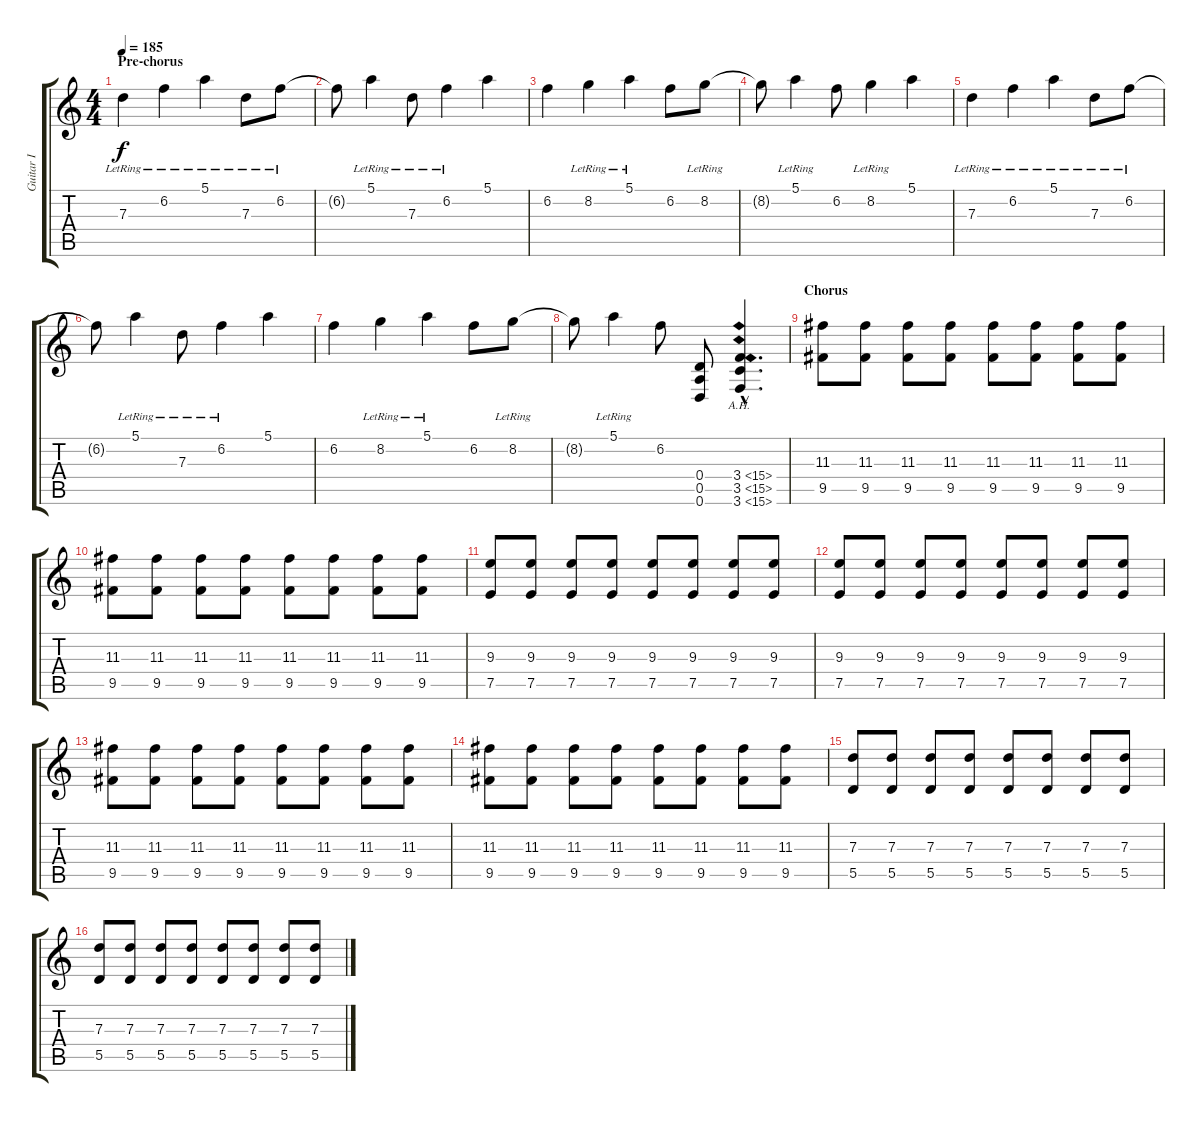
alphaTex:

\track ("Guitar I" "Guitar I") {instrument distortionguitar}
\staff {score tabs}
\tuning (E4 B3 G3 D3 A2 D2) {hide}
\ts (4 4)
\section ("" "Pre-chorus")
\tempo 185
\clef g2
\ks c
7.3{lr}.4{dy f volume 14 instrument electricguitarclean} 6.2{lr}.4 5.1{lr}.4 7.3{lr}.8 6.2{lr}.8 |
6.2{t}.8 5.1{lr}.4 7.3{lr}.8 6.2{lr}.4 5.1.4 |
6.2.4 8.2{lr}.4 5.1{lr}.4 6.2.8 8.2{lr}.8 |
8.2{t}.8 5.1{lr}.4 6.2.8 8.2{lr}.4 5.1.4 |
7.3{lr}.4{volume 14 instrument electricguitarclean} 6.2{lr}.4 5.1{lr}.4 7.3{lr}.8 6.2{lr}.8 |
6.2{t}.8 5.1{lr}.4 7.3{lr}.8 6.2{lr}.4 5.1.4 |
6.2.4 8.2{lr}.4 5.1{lr}.4 6.2.8 8.2{lr}.8 |
8.2{t}.8 5.1{lr}.4 6.2.8 (0.4 0.5 0.6).8{volume 16 instrument distortionguitar} (3.4{ah 12 hac} 3.5{ah 12 hac} 3.6{ah 12 hac}).4{d} |
\section ("" "Chorus")
(11.3 9.5).8 (11.3 9.5).8 (11.3 9.5).8 (11.3 9.5).8 (11.3 9.5).8 (11.3 9.5).8 (11.3 9.5).8 (11.3 9.5).8 |
(11.3 9.5).8 (11.3 9.5).8 (11.3 9.5).8 (11.3 9.5).8 (11.3 9.5).8 (11.3 9.5).8 (11.3 9.5).8 (11.3 9.5).8 |
(9.3 7.5).8 (9.3 7.5).8 (9.3 7.5).8 (9.3 7.5).8 (9.3 7.5).8 (9.3 7.5).8 (9.3 7.5).8 (9.3 7.5).8 |
(9.3 7.5).8 (9.3 7.5).8 (9.3 7.5).8 (9.3 7.5).8 (9.3 7.5).8 (9.3 7.5).8 (9.3 7.5).8 (9.3 7.5).8 |
(11.3 9.5).8 (11.3 9.5).8 (11.3 9.5).8 (11.3 9.5).8 (11.3 9.5).8 (11.3 9.5).8 (11.3 9.5).8 (11.3 9.5).8 |
(11.3 9.5).8 (11.3 9.5).8 (11.3 9.5).8 (11.3 9.5).8 (11.3 9.5).8 (11.3 9.5).8 (11.3 9.5).8 (11.3 9.5).8 |
(7.3 5.5).8 (7.3 5.5).8 (7.3 5.5).8 (7.3 5.5).8 (7.3 5.5).8 (7.3 5.5).8 (7.3 5.5).8 (7.3 5.5).8 |
(7.3 5.5).8 (7.3 5.5).8 (7.3 5.5).8 (7.3 5.5).8 (7.3 5.5).8 (7.3 5.5).8 (7.3 5.5).8 (7.3 5.5).8
